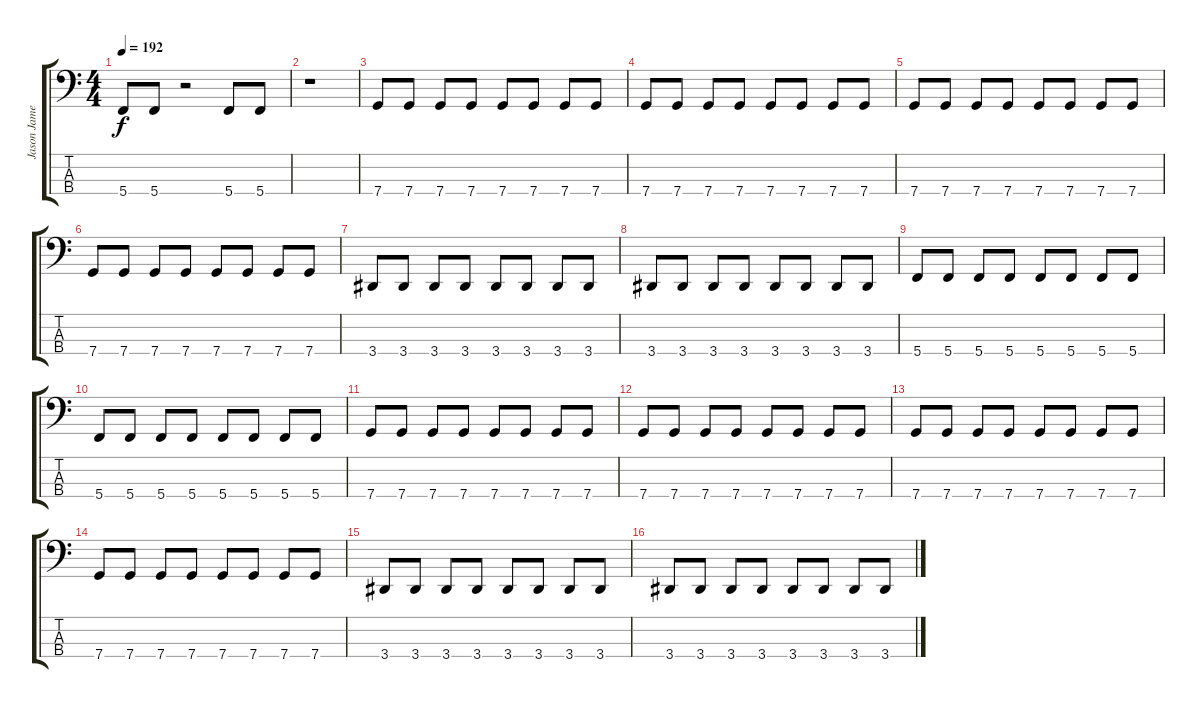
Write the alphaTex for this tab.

\track ("Jason James" "Jason Jame") {instrument electricbassfinger}
\staff {score tabs}
\tuning (F2 C2 G1 C1) {hide}
\ts (4 4)
\tempo 192
\clef f4
\ks c
5.4.8{dy f} 5.4.8 r.2 5.4.8 5.4.8 |
r.1 |
7.4.8 7.4.8 7.4.8 7.4.8 7.4.8 7.4.8 7.4.8 7.4.8 |
7.4.8 7.4.8 7.4.8 7.4.8 7.4.8 7.4.8 7.4.8 7.4.8 |
7.4.8 7.4.8 7.4.8 7.4.8 7.4.8 7.4.8 7.4.8 7.4.8 |
7.4.8 7.4.8 7.4.8 7.4.8 7.4.8 7.4.8 7.4.8 7.4.8 |
3.4.8 3.4.8 3.4.8 3.4.8 3.4.8 3.4.8 3.4.8 3.4.8 |
3.4.8 3.4.8 3.4.8 3.4.8 3.4.8 3.4.8 3.4.8 3.4.8 |
5.4.8 5.4.8 5.4.8 5.4.8 5.4.8 5.4.8 5.4.8 5.4.8 |
5.4.8 5.4.8 5.4.8 5.4.8 5.4.8 5.4.8 5.4.8 5.4.8 |
7.4.8{volume 10} 7.4.8 7.4.8 7.4.8 7.4.8 7.4.8 7.4.8 7.4.8 |
7.4.8 7.4.8 7.4.8 7.4.8 7.4.8 7.4.8 7.4.8 7.4.8 |
7.4.8 7.4.8 7.4.8 7.4.8 7.4.8 7.4.8 7.4.8 7.4.8 |
7.4.8 7.4.8 7.4.8 7.4.8 7.4.8 7.4.8 7.4.8 7.4.8 |
3.4.8 3.4.8 3.4.8 3.4.8 3.4.8 3.4.8 3.4.8 3.4.8 |
3.4.8 3.4.8 3.4.8 3.4.8 3.4.8 3.4.8 3.4.8 3.4.8
